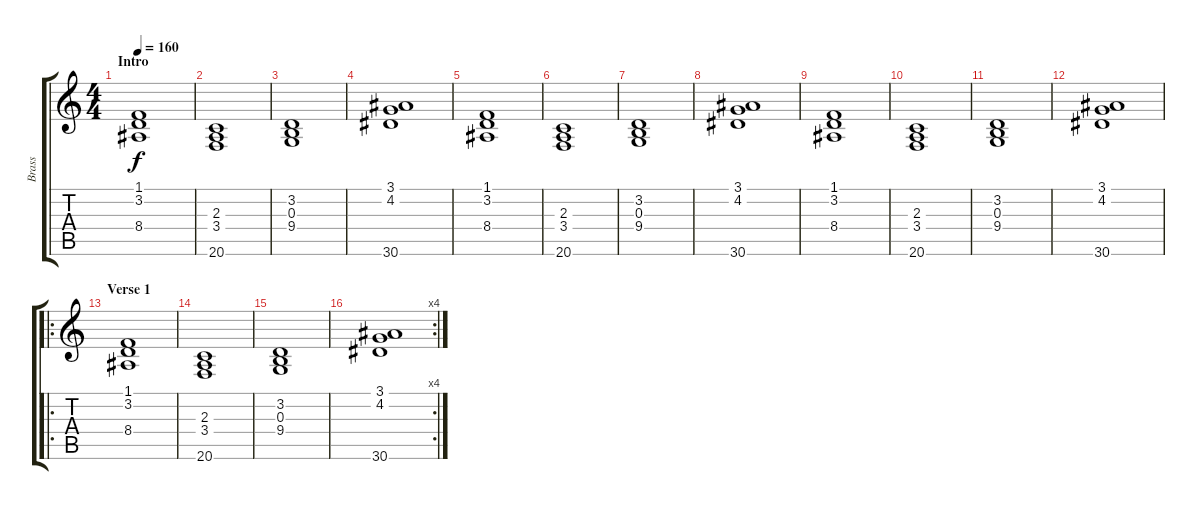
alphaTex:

\track ("Brass" "Brass") {instrument brasssection}
\staff {score tabs}
\tuning (E4 B3 G3 D3 A2 E2) {hide}
\ts (4 4)
\section ("" "Intro")
\tempo 160
\clef g2
\ks c
(1.1 3.2 8.4).1{dy f instrument brasssection} |
(2.3 3.4 20.6).1 |
(3.2 0.3 9.4).1 |
(3.1 4.2 30.6).1 |
(1.1 3.2 8.4).1 |
(2.3 3.4 20.6).1 |
(3.2 0.3 9.4).1 |
(3.1 4.2 30.6).1 |
(1.1 3.2 8.4).1 |
(2.3 3.4 20.6).1 |
(3.2 0.3 9.4).1 |
(3.1 4.2 30.6).1 |
\ro
\section ("" "Verse 1")
(1.1 3.2 8.4).1 |
(2.3 3.4 20.6).1 |
(3.2 0.3 9.4).1 |
\rc 4
(3.1 4.2 30.6).1
